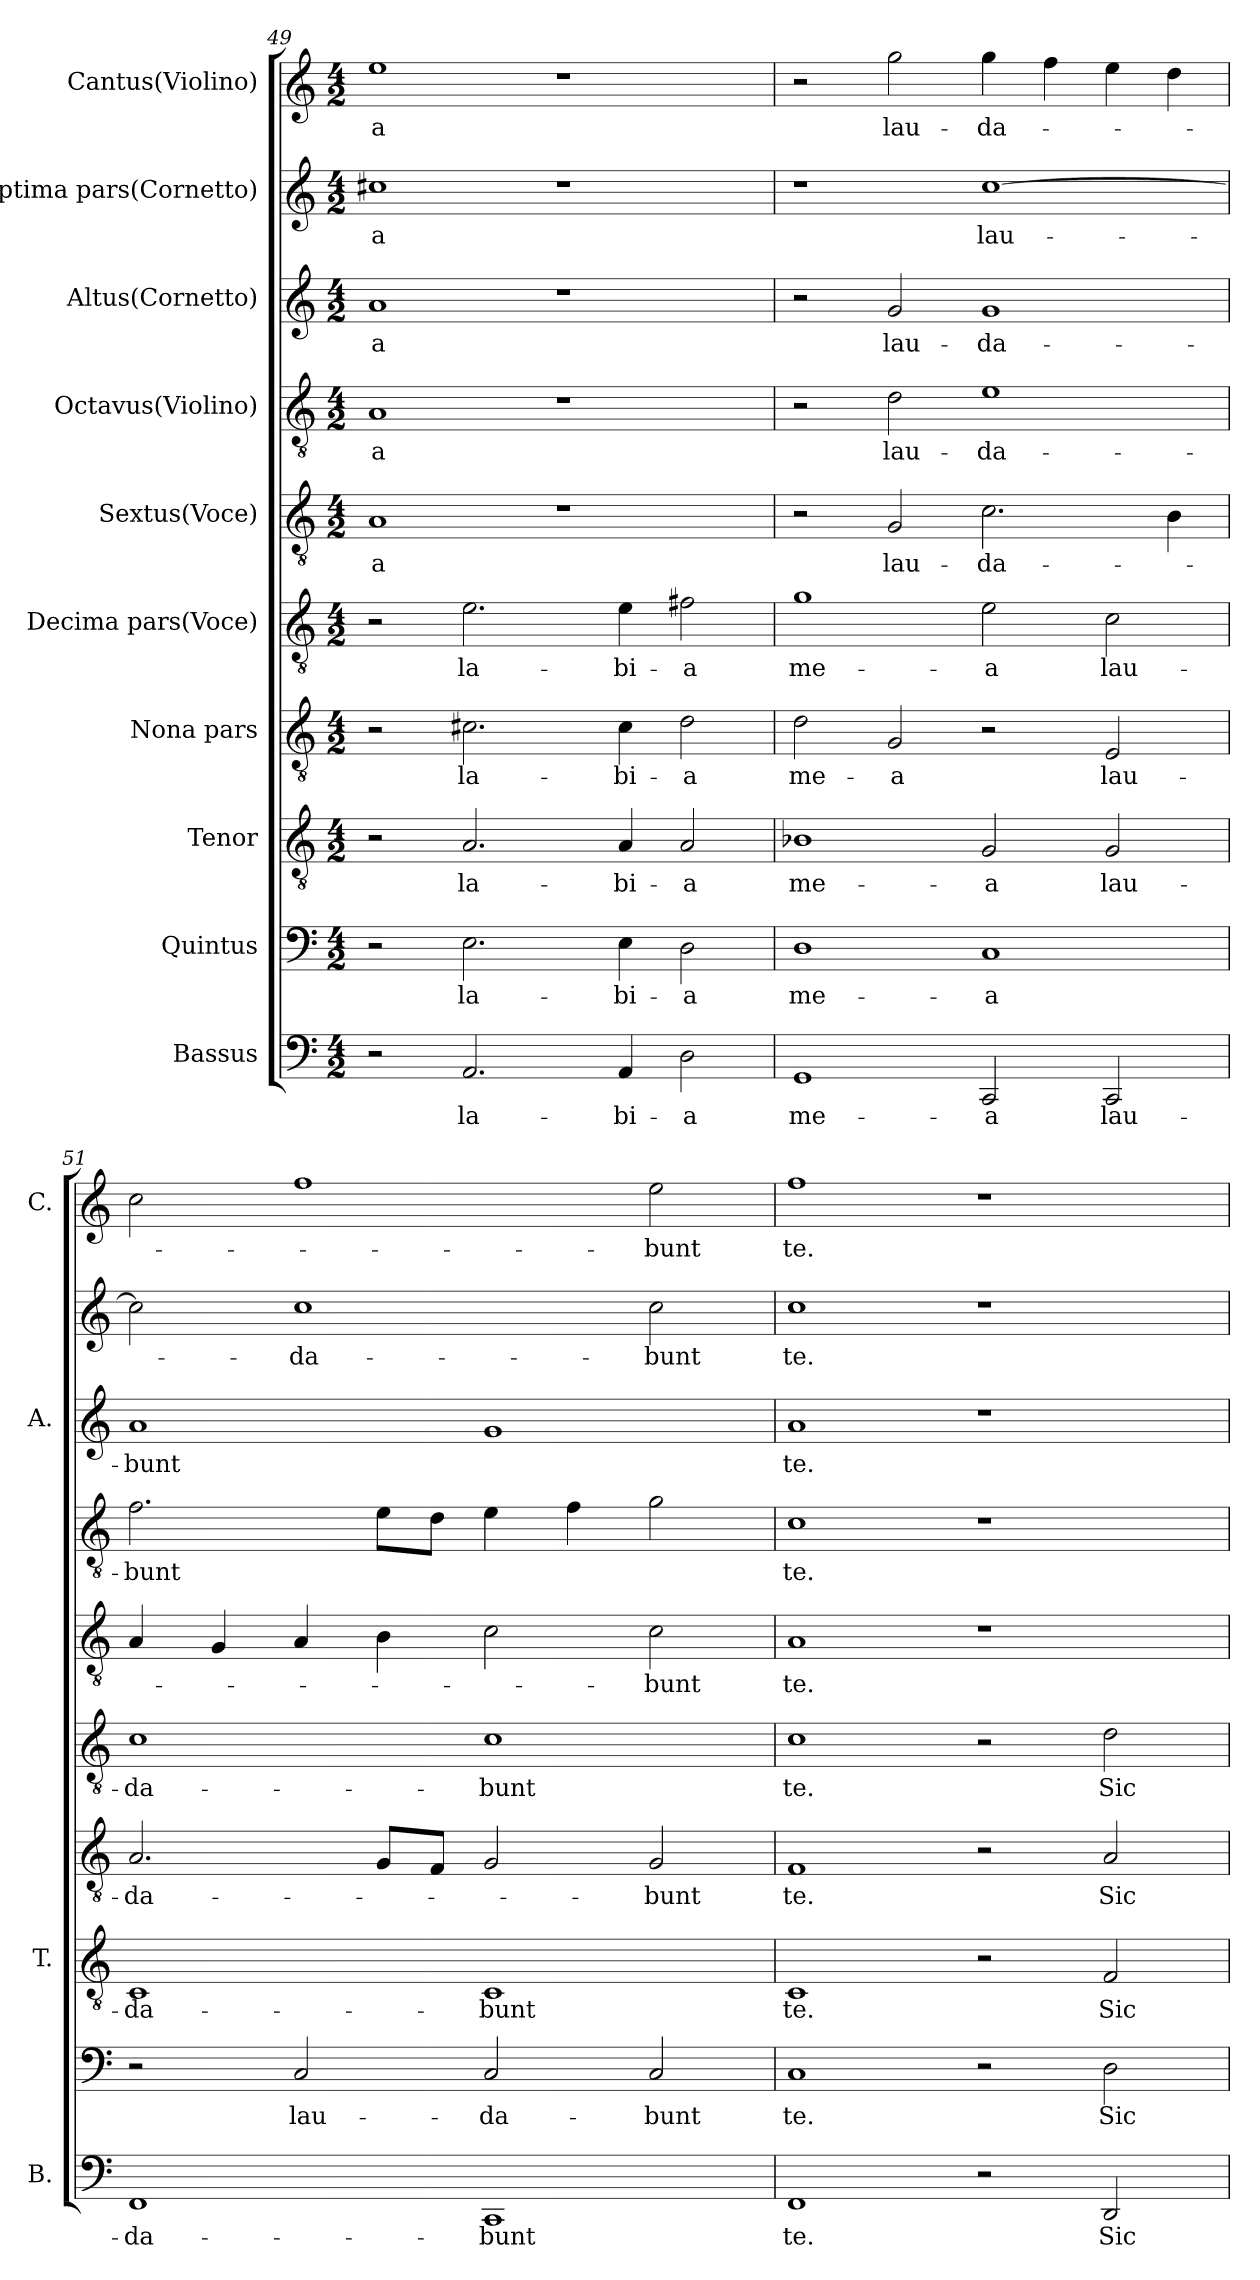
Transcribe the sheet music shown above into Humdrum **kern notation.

**kern	**text	**kern	**text	**kern	**text	**kern	**text	**kern	**text	**kern	**text	**kern	**text	**kern	**text	**kern	**text	**kern	**text
*part10	*part10	*part9	*part9	*part8	*part8	*part7	*part7	*part6	*part6	*part5	*part5	*part4	*part4	*part3	*part3	*part2	*part2	*part1	*part1
*staff10	*staff10	*staff9	*staff9	*staff8	*staff8	*staff7	*staff7	*staff6	*staff6	*staff5	*staff5	*staff4	*staff4	*staff3	*staff3	*staff2	*staff2	*staff1	*staff1
*I"Bassus	*	*I"Quintus	*	*I"Tenor	*	*I"Nona pars	*	*I"Decima pars(Voce)	*	*I"Sextus(Voce)	*	*I"Octavus(Violino)	*	*I"Altus(Cornetto)	*	*I"Septima pars(Cornetto)	*	*I"Cantus(Violino)	*
*I'B.	*	*	*	*I'T.	*	*	*	*	*	*	*	*	*	*I'A.	*	*	*	*I'C.	*
!!LO:PB:g=z
*clefF4	*	*clefF4	*	*clefGv2	*	*clefGv2	*	*clefGv2	*	*clefGv2	*	*clefGv2	*	*clefG2	*	*clefG2	*	*clefG2	*
*	*	*	*	*ITrd7c12	*	*ITrd7c12	*	*ITrd7c12	*	*ITrd7c12	*	*ITrd7c12	*	*	*	*	*	*	*
*k[]	*	*k[]	*	*k[]	*	*k[]	*	*k[]	*	*k[]	*	*k[]	*	*k[]	*	*k[]	*	*k[]	*
*a:	*	*a:	*	*a:	*	*a:	*	*a:	*	*a:	*	*a:	*	*a:	*	*a:	*	*a:	*
*M4/2	*	*M4/2	*	*M4/2	*	*M4/2	*	*M4/2	*	*M4/2	*	*M4/2	*	*M4/2	*	*M4/2	*	*M4/2	*
=49	=49	=49	=49	=49	=49	=49	=49	=49	=49	=49	=49	=49	=49	=49	=49	=49	=49	=49	=49
!	!	!	!	!	!	!	!	!	!	!	!LO:LY:b	!	!LO:LY:b	!	!LO:LY:b	!	!LO:LY:b	!	!LO:LY:b
2r	.	2r	.	2r	.	2r	.	2r	.	1AA	-a	1AA	-a	1a	-a	1cc#X	-a	1ee	-a
!	!LO:LY:b	!	!LO:LY:b	!	!LO:LY:b	!	!LO:LY:b	!	!LO:LY:b	!	!	!	!	!	!	!	!	!	!
2.AA/	la-	2.E\	la-	2.AA/	la-	2.C#X\	la-	2.E\	la-	.	.	.	.	.	.	.	.	.	.
.	.	.	.	.	.	.	.	.	.	1r	.	1r	.	1r	.	1r	.	1r	.
!	!LO:LY:b	!	!LO:LY:b	!	!LO:LY:b	!	!LO:LY:b	!	!LO:LY:b	!	!	!	!	!	!	!	!	!	!
4AA/	-bi-	4E\	-bi-	4AA/	-bi-	4C#\	-bi-	4E\	-bi-	.	.	.	.	.	.	.	.	.	.
!	!LO:LY:b	!	!LO:LY:b	!	!LO:LY:b	!	!LO:LY:b	!	!LO:LY:b	!	!	!	!	!	!	!	!	!	!
2D\	-a	2D\	-a	2AA/	-a	2D\	-a	2F#X\	-a	.	.	.	.	.	.	.	.	.	.
=50	=50	=50	=50	=50	=50	=50	=50	=50	=50	=50	=50	=50	=50	=50	=50	=50	=50	=50	=50
!	!LO:LY:b	!	!LO:LY:b	!	!LO:LY:b	!	!LO:LY:b	!	!LO:LY:b	!	!	!	!	!	!	!	!	!	!
1GG	me-	1D	me-	1BB-X	me-	2D\	me-	1G	me-	2r	.	2r	.	2r	.	1r	.	2r	.
!	!	!	!	!	!	!	!LO:LY:b	!	!	!	!LO:LY:b	!	!LO:LY:b	!	!LO:LY:b	!	!	!	!LO:LY:b
.	.	.	.	.	.	2GG/	-a	.	.	2GG/	lau-	2D\	lau-	2g/	lau-	.	.	2gg\	lau-
!	!LO:LY:b	!	!LO:LY:b	!	!LO:LY:b	!	!	!	!LO:LY:b	!	!LO:LY:b	!	!LO:LY:b	!	!LO:LY:b	!	!LO:LY:b	!	!LO:LY:b
2CC/	-a	1C	-a	2GG/	-a	2r	.	2E\	-a	2.C\	-da-	1E	-da-	1g	-da-	[>1cc	lau-	4gg\	-da-
.	.	.	.	.	.	.	.	.	.	.	.	.	.	.	.	.	.	4ff\	.
!	!LO:LY:b	!	!	!	!LO:LY:b	!	!LO:LY:b	!	!LO:LY:b	!	!	!	!	!	!	!	!	!	!
2CC/	lau-	.	.	2GG/	lau-	2EE/	lau-	2C\	lau-	.	.	.	.	.	.	.	.	4ee\	.
.	.	.	.	.	.	.	.	.	.	4BB\	.	.	.	.	.	.	.	4dd\	.
=51	=51	=51	=51	=51	=51	=51	=51	=51	=51	=51	=51	=51	=51	=51	=51	=51	=51	=51	=51
!	!LO:LY:b	!	!	!	!LO:LY:b	!	!LO:LY:b	!	!LO:LY:b	!	!	!	!LO:LY:b	!	!LO:LY:b	!	!	!	!
1FF	-da-	2r	.	1CC	-da-	2.AA/	-da-	1C	-da-	4AA/	.	2.F\	-bunt	1a	-bunt	2cc\]	.	2cc\	.
.	.	.	.	.	.	.	.	.	.	4GG/	.	.	.	.	.	.	.	.	.
!	!	!	!LO:LY:b	!	!	!	!	!	!	!	!	!	!	!	!	!	!LO:LY:b	!	!
.	.	2C/	lau-	.	.	.	.	.	.	4AA/	.	.	.	.	.	1cc	-da-	1ff	.
.	.	.	.	.	.	8GG/L	.	.	.	4BB\	.	8E\L	.	.	.	.	.	.	.
.	.	.	.	.	.	8FF/J	.	.	.	.	.	8D\J	.	.	.	.	.	.	.
!	!LO:LY:b	!	!LO:LY:b	!	!LO:LY:b	!	!	!	!LO:LY:b	!	!	!	!	!	!	!	!	!	!
1CC	-bunt	2C/	-da-	1CC	-bunt	2GG/	.	1C	-bunt	2C\	.	4E\	.	1g	.	.	.	.	.
.	.	.	.	.	.	.	.	.	.	.	.	4F\	.	.	.	.	.	.	.
!	!	!	!LO:LY:b	!	!	!	!LO:LY:b	!	!	!	!LO:LY:b	!	!	!	!	!	!LO:LY:b	!	!LO:LY:b
.	.	2C/	-bunt	.	.	2GG/	-bunt	.	.	2C\	-bunt	2G\	.	.	.	2cc\	-bunt	2ee\	-bunt
=52	=52	=52	=52	=52	=52	=52	=52	=52	=52	=52	=52	=52	=52	=52	=52	=52	=52	=52	=52
!	!LO:LY:b	!	!LO:LY:b	!	!LO:LY:b	!	!LO:LY:b	!	!LO:LY:b	!	!LO:LY:b	!	!LO:LY:b	!	!LO:LY:b	!	!LO:LY:b	!	!LO:LY:b
1FF	te.	1C	te.	1CC	te.	1FF	te.	1C	te.	1AA	te.	1C	te.	1a	te.	1cc	te.	1ff	te.
2r	.	2r	.	2r	.	2r	.	2r	.	1r	.	1r	.	1r	.	1r	.	1r	.
!	!LO:LY:b	!	!LO:LY:b	!	!LO:LY:b	!	!LO:LY:b	!	!LO:LY:b	!	!	!	!	!	!	!	!	!	!
2DD/	Sic	2D\	Sic	2FF/	Sic	2AA/	Sic	2D\	Sic	.	.	.	.	.	.	.	.	.	.
=	=	=	=	=	=	=	=	=	=	=	=	=	=	=	=	=	=	=	=
*-	*-	*-	*-	*-	*-	*-	*-	*-	*-	*-	*-	*-	*-	*-	*-	*-	*-	*-	*-
